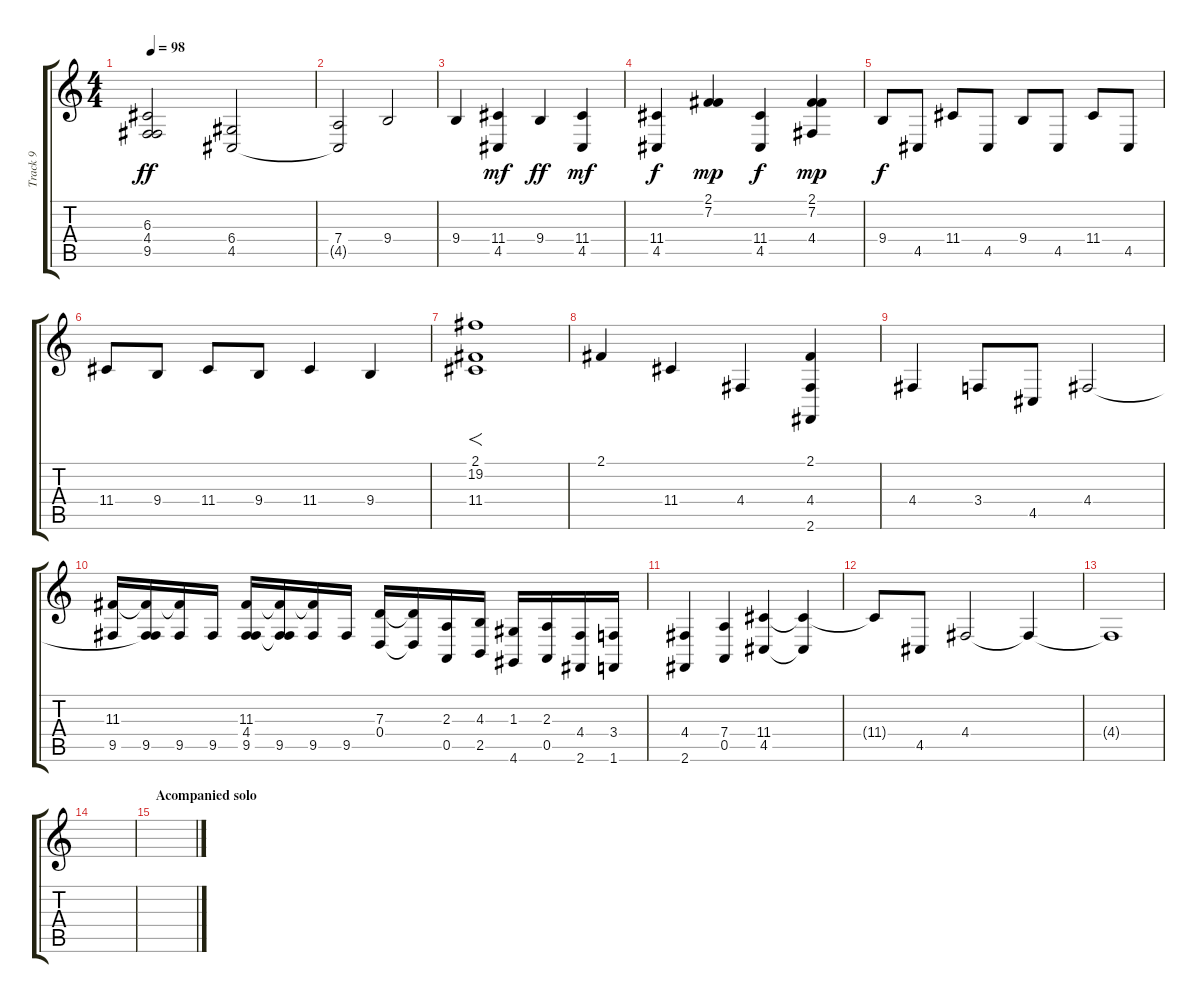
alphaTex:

\track ("Track 9" "Track 9") {instrument stringensemble1}
\staff {score tabs}
\tuning (E4 B3 G3 D3 A2 E2) {hide}
\ts (4 4)
\tempo 98
\clef g2
\ks c
(6.3 4.4 9.5{t}).2{dy ff} (6.4 4.5).2 |
(7.4 4.5{t}).2 9.4.2 |
9.4.4 (11.4 4.5).4{dy mf} 9.4.4{dy ff} (11.4 4.5).4{dy mf} |
(11.4 4.5).4{dy f} (2.1 7.2).4{dy mp} (11.4 4.5).4{dy f} (2.1 7.2 4.4).4{dy mp} |
9.4.8{dy f} 4.5.8 11.4.8 4.5.8 9.4.8 4.5.8 11.4.8 4.5.8 |
11.4.8 9.4.8 11.4.8 9.4.8 11.4.4 9.4.4 |
(2.1 19.2 11.4).1{f} |
2.1.4 11.4.4 4.4.4 (2.1 4.4 2.6).4 |
4.4.4 3.4.8 4.5.8 4.4.2 |
(11.3 9.5).16 (11.3{t} 4.4{t} 9.5).16 (11.3{t} 9.5).16 9.5.16 (11.3 4.4 9.5).16 (11.3{t} 4.4{t} 9.5).16 (11.3{t} 9.5).16 9.5.16 (7.3 0.4).16 (7.3{t} 0.4{t}).16 (2.3 0.5).16 (4.3 2.5).16 (1.3 4.6).16 (2.3 0.5).16 (4.4 2.6).16 (3.4 1.6).16 |
(4.4 2.6).4 (7.4 0.5).4 (11.4 4.5).4 (11.4{t} 4.5{t}).4 |
11.4{t}.8 4.5.8 4.4.2{volume 4 instrument stringensemble1} 4.4{t}.4 |
4.4{t}.1 |
|
\section ("" "Acompanied solo")
